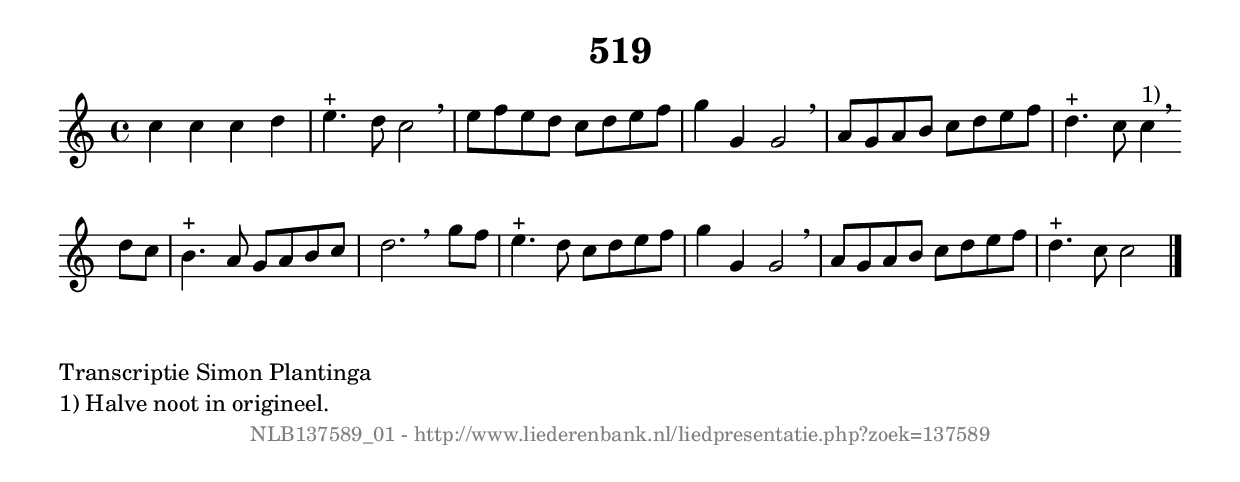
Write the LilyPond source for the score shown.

%
% produced by wce2krn 1.64 (7 June 2014)
%
\version"2.16"
#(append! paper-alist '(("long" . (cons (* 210 mm) (* 2000 mm)))))
#(set-default-paper-size "long")
sb = {\breathe}
mBreak = {\breathe }
bBreak = {\breathe }
x = {\once\override NoteHead #'style = #'cross }
gl=\glissando
itime={\override Staff.TimeSignature #'stencil = ##f }
ficta = {\once\set suggestAccidentals = ##t}
fine = {\once\override Score.RehearsalMark #'self-alignment-X = #1 \mark \markup {\italic{Fine}}}
dc = {\once\override Score.RehearsalMark #'self-alignment-X = #1 \mark \markup {\italic{D.C.}}}
dcf = {\once\override Score.RehearsalMark #'self-alignment-X = #1 \mark \markup {\italic{D.C. al Fine}}}
dcc = {\once\override Score.RehearsalMark #'self-alignment-X = #1 \mark \markup {\italic{D.C. al Coda}}}
ds = {\once\override Score.RehearsalMark #'self-alignment-X = #1 \mark \markup {\italic{D.S.}}}
dsf = {\once\override Score.RehearsalMark #'self-alignment-X = #1 \mark \markup {\italic{D.S. al Fine}}}
dsc = {\once\override Score.RehearsalMark #'self-alignment-X = #1 \mark \markup {\italic{D.S. al Coda}}}
pv = {\set Score.repeatCommands = #'((volta "1"))}
sv = {\set Score.repeatCommands = #'((volta "2"))}
tv = {\set Score.repeatCommands = #'((volta "3"))}
qv = {\set Score.repeatCommands = #'((volta "4"))}
xv = {\set Score.repeatCommands = #'((volta #f))}
\header{ tagline = ""
title = "519"
}
\score {{
\key c \major
\relative g'
{
\set melismaBusyProperties = #'()
\time 4/4
\tempo 4=120
\override Score.MetronomeMark #'transparent = ##t
\override Score.RehearsalMark #'break-visibility = #(vector #t #t #f)
c4 c4 c4 d4 | e4.^"+" d8 c2 \sb | e8 f8 e8 d8 c8 d8 e8 f8 | g4 g,4 g2 \sb | a8 g8 a8 b8 c8 d8 e8 f8 | d4.^"+" c8 c4^"1)" \bar ":|:" \bBreak
d8 c8 | b4.^"+" a8 g8 a8 b8 c8 | d2. \bar ":|:" \bBreak
g8 f8 | e4.^"+" d8 c8 d8 e8 f8 | g4 g,4 g2 \sb | a8 g8 a8 b8 c8 d8 e8 f8 | d4.^"+" c8 c2 \bar "|."
 }}
 \midi { }
 \layout {
            indent = 0.0\cm
}
}
\markup { \wordwrap-string #" 
Transcriptie Simon Plantinga

1) Halve noot in origineel.
"}
\markup { \vspace #0 } \markup { \with-color #grey \fill-line { \center-column { \smaller "NLB137589_01 - http://www.liederenbank.nl/liedpresentatie.php?zoek=137589" } } }
